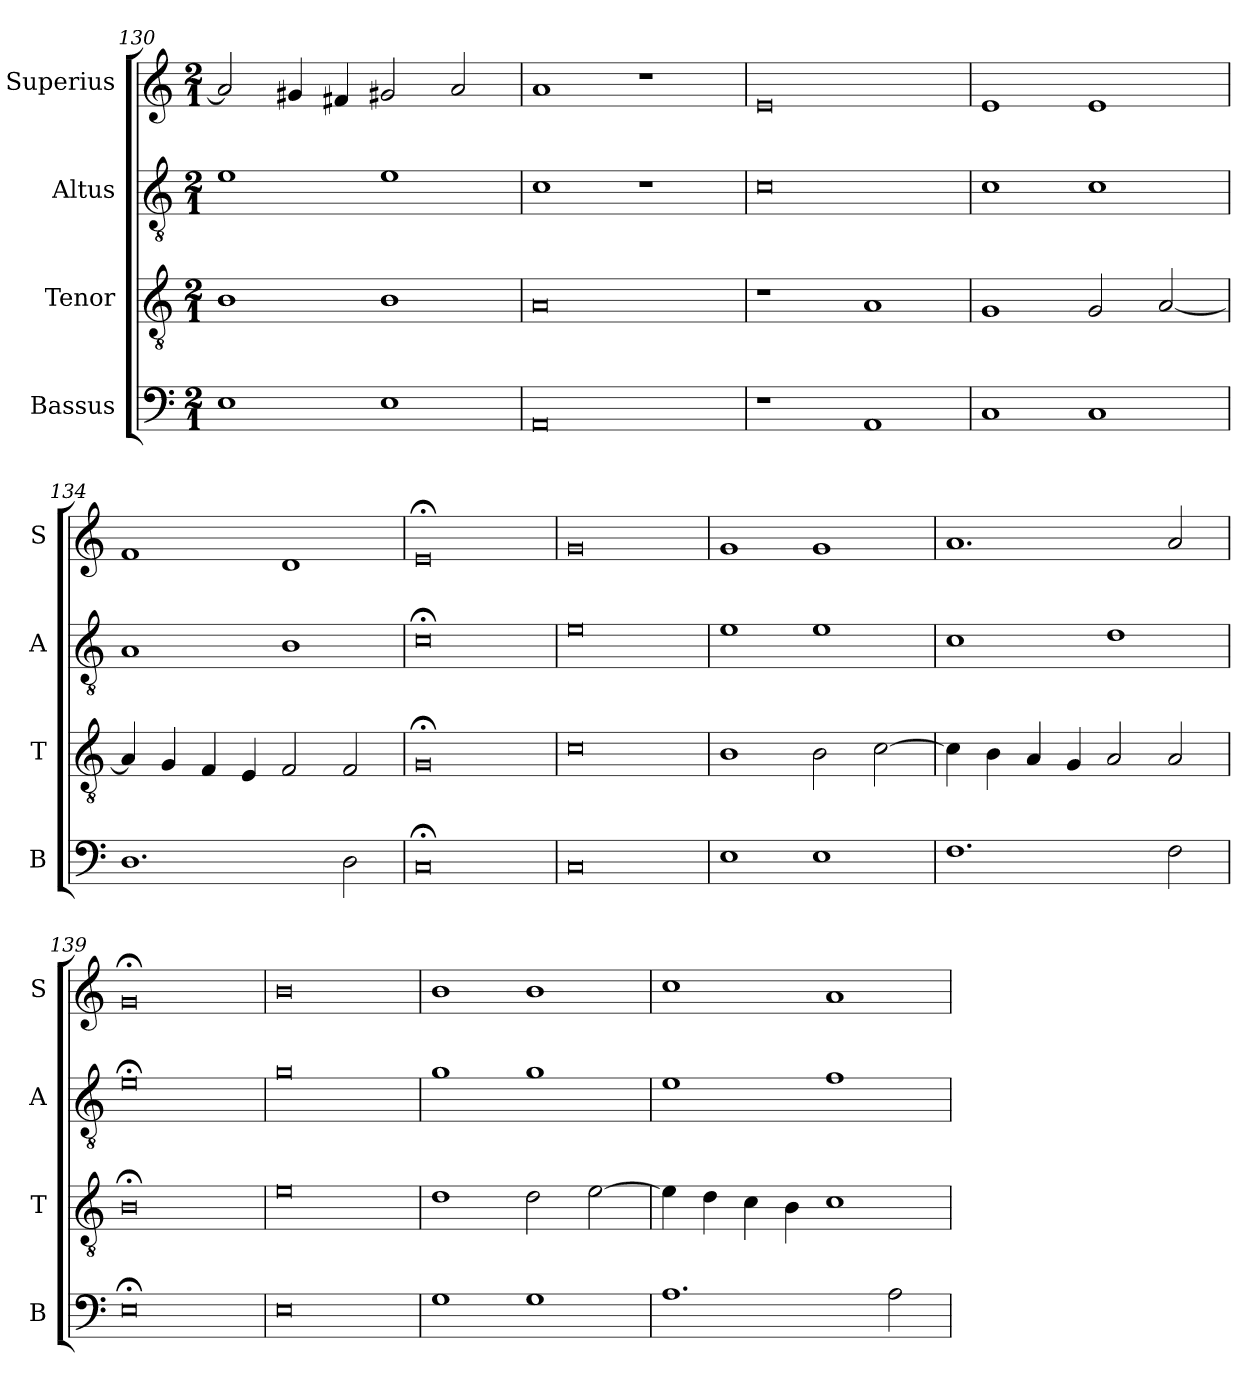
**kern	**kern	**kern	**kern
*part4	*part3	*part2	*part1
*staff4	*staff3	*staff2	*staff1
*I"Bassus	*I"Tenor	*I"Altus	*I"Superius
*I'B	*I'T	*I'A	*I'S
*clefF4	*clefGv2	*clefGv2	*clefG2
*k[]	*k[]	*k[]	*k[]
*C:	*C:	*C:	*C:
*M2/1	*M2/1	*M2/1	*M2/1
=130	=130	=130	=130
1E	1B	1e	2a]
.	.	.	4g#X
.	.	.	4f#X
1E	1B	1e	2g#X
.	.	.	2a
=131	=131	=131	=131
0AA	0A	1c	1a
.	.	1r	1r
=132	=132	=132	=132
1r	1r	0c	0e
1AA	1A	.	.
=133	=133	=133	=133
1C	1G	1c	1e
1C	2G	1c	1e
.	[2A	.	.
=134	=134	=134	=134
1.D	4A]	1A	1f
.	4G	.	.
.	4F	.	.
.	4E	.	.
.	2F	1B	1d
2D	2F	.	.
=135	=135	=135	=135
0C;<	0G;<	0c;<	0e;<
=136	=136	=136	=136
0C	0c	0e	0g
=137	=137	=137	=137
1E	1B	1e	1g
1E	2B	1e	1g
.	[2c	.	.
=138	=138	=138	=138
1.F	4c]	1c	1.a
.	4B	.	.
.	4A	.	.
.	4G	.	.
.	2A	1d	.
2F	2A	.	2a
=139	=139	=139	=139
0E;<	0B;<	0e;<	0g;<
=140	=140	=140	=140
0E	0e	0g	0b
=141	=141	=141	=141
1G	1d	1g	1b
1G	2d	1g	1b
.	[2e	.	.
=142	=142	=142	=142
1.A	4e]	1e	1cc
.	4d	.	.
.	4c	.	.
.	4B	.	.
.	1c	1f	1a
2A	.	.	.
=	=	=	=
*-	*-	*-	*-
